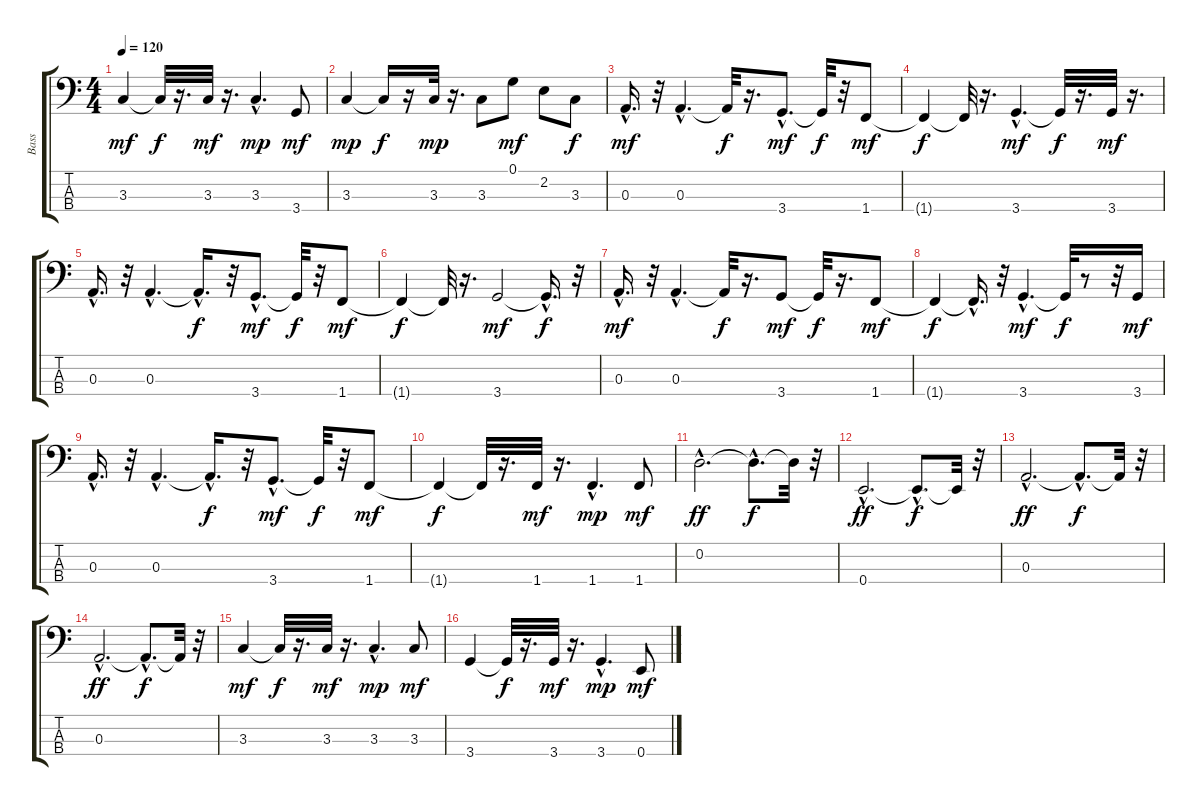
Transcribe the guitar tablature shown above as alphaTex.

\track ("Bass    " "Bass    ") {instrument electricbassfinger}
\staff {score tabs}
\tuning (G2 D2 A1 E1) {hide}
\ts (4 4)
\tempo 120
\clef f4
\ks c
3.3.4{dy mf} 3.3{t}.32{dy f} r.16{d} 3.3.32{dy mf} r.16{d} 3.3{hac}.4{d dy mp} 3.4.8{dy mf} |
3.3.4{dy mp} 3.3{t}.16{dy f} r.16 3.3.32{dy mp} r.16{d} 3.3.8 0.1.8{dy mf} 2.2.8 3.3.8{dy f} |
0.3{hac}.16{d dy mf} r.32 0.3{hac}.4{d} 0.3{t}.32{dy f} r.16{d} 3.4{hac}.8{d dy mf} 3.4{t}.32{dy f} r.32 1.4.8{dy mf} |
1.4{t}.4{dy f} 1.4{t}.32 r.16{d} 3.4{hac}.4{d dy mf} 3.4{t}.32{dy f} r.16{d} 3.4.32{dy mf} r.16{d} |
0.3{hac}.16{d} r.32 0.3{hac}.4{d} 0.3{hac t}.16{d dy f} r.32 3.4{hac}.8{d dy mf} 3.4{t}.32{dy f} r.32 1.4.8{dy mf} |
1.4{t}.4{dy f} 1.4{t}.32 r.16{d} 3.4.2{dy mf} 3.4{hac t}.16{d dy f} r.32 |
0.3{hac}.16{d dy mf} r.32 0.3{hac}.4{d} 0.3{t}.32{dy f} r.16{d} 3.4.8{dy mf} 3.4{t}.32{dy f} r.16{d} 1.4.8{dy mf} |
1.4{t}.4{dy f} 1.4{hac t}.16{d} r.32 3.4{hac}.4{d dy mf} 3.4{t}.32{dy f} r.8 r.32 3.4.16{dy mf} |
0.3{hac}.16{d} r.32 0.3{hac}.4{d} 0.3{hac t}.16{d dy f} r.32 3.4{hac}.8{d dy mf} 3.4{t}.32{dy f} r.32 1.4.8{dy mf} |
1.4{t}.4{dy f} 1.4{t}.32 r.16{d} 1.4.32{dy mf} r.16{d} 1.4{hac}.4{d dy mp} 1.4.8{dy mf} |
0.2{hac}.2{d dy ff} 0.2{hac t}.8{d dy f} 0.2{t}.32 r.32 |
0.4{hac}.2{d dy ff} 0.4{hac t}.8{d dy f} 0.4{t}.32 r.32 |
0.3{hac}.2{d dy ff} 0.3{hac t}.8{d dy f} 0.3{t}.32 r.32 |
0.3{hac}.2{d dy ff} 0.3{hac t}.8{d dy f} 0.3{t}.32 r.32 |
3.3.4{dy mf} 3.3{t}.32{dy f} r.16{d} 3.3.32{dy mf} r.16{d} 3.3{hac}.4{d dy mp} 3.3.8{dy mf} |
3.4.4 3.4{t}.32{dy f} r.16{d} 3.4.32{dy mf} r.16{d} 3.4{hac}.4{d dy mp} 0.4.8{dy mf}
